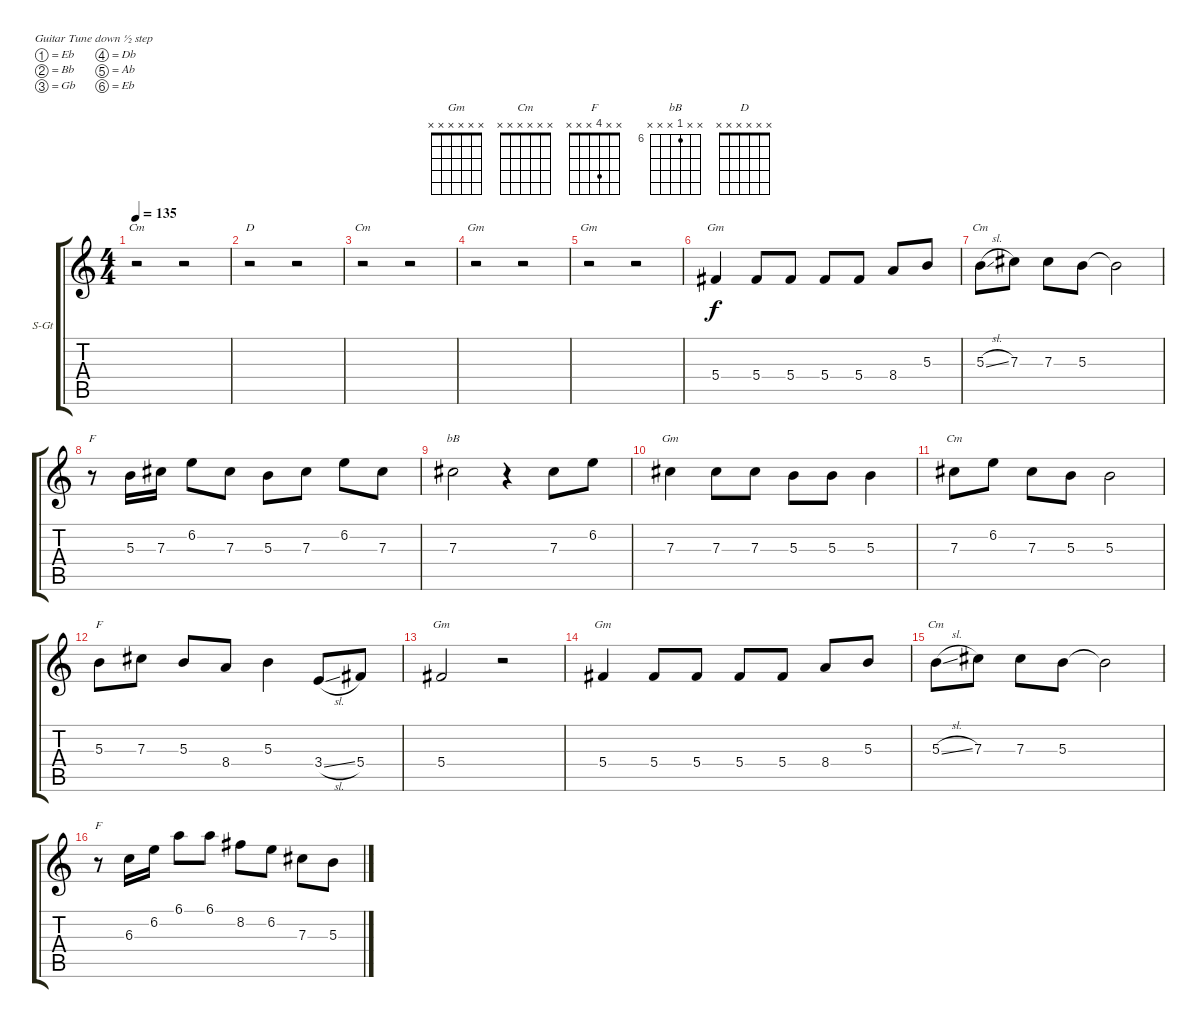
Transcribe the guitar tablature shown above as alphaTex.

\bracketExtendMode groupsimilarinstruments
\firstSystemTrackNameOrientation horizontal
\otherSystemsTrackNameOrientation horizontal
\track ("Ö÷Òô¼ªËû" "S-Gt") {instrument acousticguitarsteel}
\staff {score tabs}
\tuning (Eb4 Bb3 Gb3 Db3 Ab2 Eb2)
\chord ("Gm" x x x 4 x x)
\chord ("Cm" x x 4 x x x)
\chord ("F" 0 1 2 3 x x)
\chord ("bB" x x 6 x x x) {firstfret 6}
\chord ("Gm" x x 6 x x x) {firstfret 6}
\chord ("Cm" x x 6 x x x) {firstfret 6}
\chord ("F" x x 4 x x x)
\chord ("Gm" x x x x x x)
\chord ("Cm" x x x x x x)
\chord ("D" x x x x x x)
\ts (4 4)
\tempo 135
\clef g2
\ks c
r.2{ch "Cm" dy f} r.2 |
r.2{ch "D"} r.2 |
r.2{ch "Cm"} r.2 |
r.2{ch "Gm"} r.2 |
r.2{ch "Gm"} r.2 |
5.4.4{ch "Gm"} 5.4.8 5.4.8 5.4.8 5.4.8 8.4.8 5.3.8 |
5.3{sl}.8{ch "Cm"} 7.3.8 7.3.8 5.3.8 5.3{t}.2 |
r.8{ch "F"} 5.3.16 7.3.16 6.2.8 7.3.8 5.3.8 7.3.8 6.2.8 7.3.8 |
7.3.2{ch "bB"} r.4 7.3.8 6.2.8 |
7.3.4{ch "Gm"} 7.3.8 7.3.8 5.3.8 5.3.8 5.3.4 |
7.3.8{ch "Cm"} 6.2.8 7.3.8 5.3.8 5.3.2 |
5.3.8{ch "F"} 7.3.8 5.3.8 8.4.8 5.3.4 3.4{sl}.8 5.4.8 |
5.4.2{ch "Gm"} r.2 |
5.4.4{ch "Gm"} 5.4.8 5.4.8 5.4.8 5.4.8 8.4.8 5.3.8 |
5.3{sl}.8{ch "Cm"} 7.3.8 7.3.8 5.3.8 5.3{t}.2 |
r.8{ch "F"} 6.3.16 6.2.16 6.1.8 6.1.8 8.2.8 6.2.8 7.3.8 5.3.8
